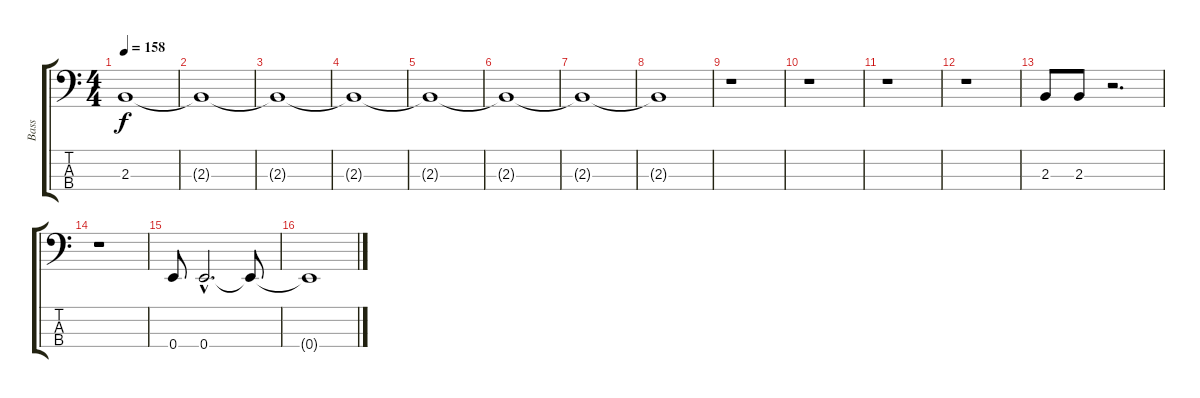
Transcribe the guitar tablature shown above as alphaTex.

\track ("Bass" "Bass") {instrument electricbasspick}
\staff {score tabs}
\tuning (G2 D2 A1 E1) {hide}
\ts (4 4)
\tempo 158
\clef f4
\ks c
2.3.1{dy f} |
2.3{t}.1 |
2.3{t}.1 |
2.3{t}.1 |
2.3{t}.1 |
2.3{t}.1 |
2.3{t}.1 |
2.3{t}.1 |
r.1 |
r.1 |
r.1 |
r.1 |
2.3.8 2.3.8 r.2{d} |
r.1 |
0.4.8 0.4{hac}.2{d} 0.4{t}.8 |
0.4{t}.1
